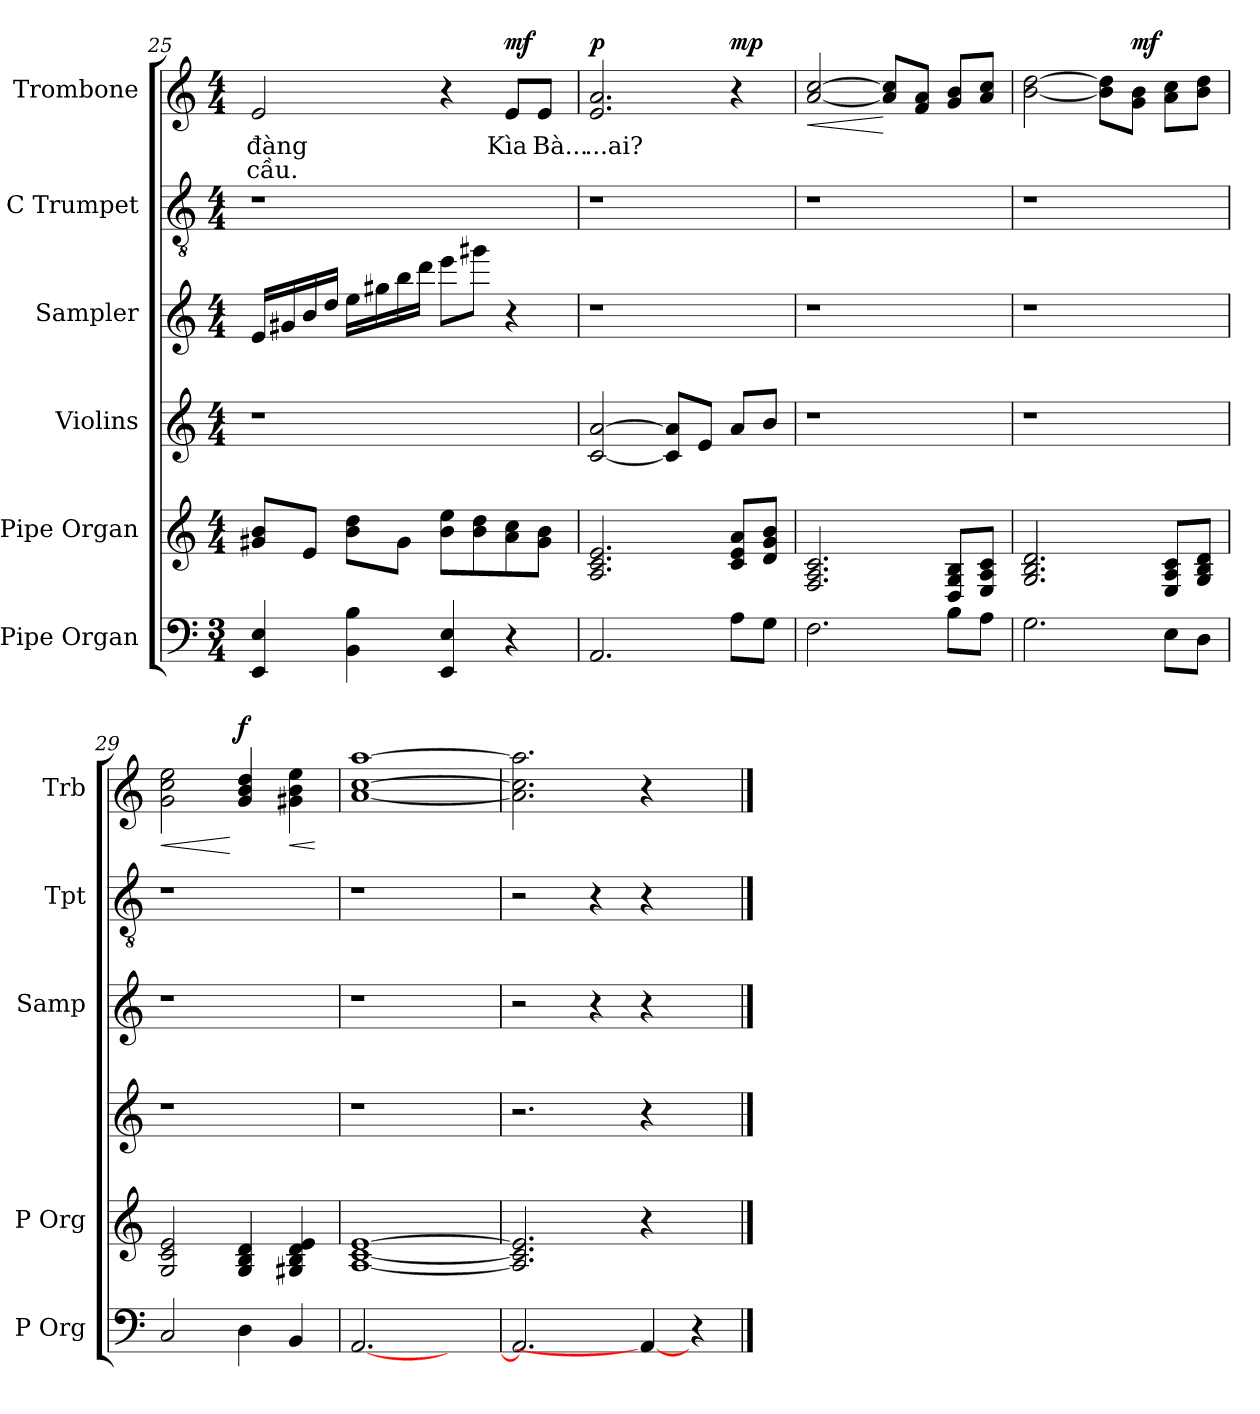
**kern	**kern	**kern	**kern	**kern	**kern	**text	**text	**dynam
*part6	*part5	*part4	*part3	*part2	*part1	*part1	*part1	*part1
*staff6	*staff5	*staff4	*staff3	*staff2	*staff1	*staff1	*staff1	*staff1
*I"Pipe Organ	*I"Pipe Organ	*I"Violins	*I"Sampler	*I"C Trumpet	*I"Trombone	*	*	*
*I'P Org	*I'P Org	*	*I'Samp	*I'Tpt	*I'Trb	*	*	*
*clefF4	*clefG2	*clefG2	*clefG2	*clefGv2	*clefG2	*	*	*
*k[]	*k[]	*k[]	*k[]	*k[]	*k[]	*	*	*
*M3/4	*M4/4	*M4/4	*M4/4	*M4/4	*M4/4	*	*	*
=25	=25	=25	=25	=25	=25	=25	=25	=25
4EE/ 4E/	8g#X/ 8b/L	1r	16e/LL	1r	2e/	đàng	cầu.	.
.	.	.	16g#X/	.	.	.	.	.
.	8e/J	.	16b/	.	.	.	.	.
.	.	.	16dd/JJ	.	.	.	.	.
4BB\ 4B\	8b\ 8dd\L	.	16ee\LL	.	.	.	.	.
.	.	.	16gg#X\	.	.	.	.	.
.	8g#\J	.	16bb\	.	.	.	.	.
.	.	.	16ddd\JJ	.	.	.	.	.
4EE/ 4E/	8b\ 8ee\L	.	8eee\L	.	4r	.	.	.
.	8b\ 8dd\	.	8ggg#X\J	.	.	.	.	.
!	!	!	!	!	!	!	!	!LO:DY:b
4r	8a\ 8cc\	.	4r	.	8e/L	Kìa	.	mf
.	8g#\ 8b\J	.	.	.	8e/J	Bà...	.	.
!!LO:LB:g=z
=26	=26	=26	=26	=26	=26	=26	=26	=26
!	!	!	!	!	!	!	!	!LO:DY:b
2.AA/	2.A/ 2.c/ 2.e/	[2c/ [2a/	1r	1r	2.e/ 2.a/	...ai?	.	p
.	.	8c/] 8a/]L	.	.	.	.	.	.
.	.	8e/J	.	.	.	.	.	.
!	!	!	!	!	!	!	!	!LO:DY:b
8A\L	8c/ 8e/ 8a/L	8a/L	.	.	4r	.	.	mp
8G\J	8d/ 8g/ 8b/J	8b/J	.	.	.	.	.	.
=27	=27	=27	=27	=27	=27	=27	=27	=27
!	!	!	!	!	!	!	!	!LO:HP:b
2.F\	2.F/ 2.A/ 2.c/	1r	1r	1r	[2a/ [2cc/	.	.	<
.	.	.	.	.	8a/] 8cc/]L	.	.	[
.	.	.	.	.	8f/ 8a/J	.	.	.
8B\L	8D/ 8G/ 8B/L	.	.	.	8g/ 8b/L	.	.	.
8A\J	8E/ 8A/ 8c/J	.	.	.	8a/ 8cc/J	.	.	.
=28	=28	=28	=28	=28	=28	=28	=28	=28
2.G\	2.G/ 2.B/ 2.d/	1r	1r	1r	[2b\ [2dd\	.	.	.
.	.	.	.	.	8b\] 8dd\]L	.	.	.
!	!	!	!	!	!	!	!	!LO:DY:b
.	.	.	.	.	8g\ 8b\J	.	.	mf
8E\L	8E/ 8A/ 8c/L	.	.	.	8a\ 8cc\L	.	.	.
8D\J	8G/ 8B/ 8d/J	.	.	.	8b\ 8dd\J	.	.	.
=29	=29	=29	=29	=29	=29	=29	=29	=29
!	!	!	!	!	!	!	!	!LO:HP:b
2C/	2G/ 2c/ 2e/	1r	1r	1r	2g\ 2cc\ 2ee\	.	.	<
!	!	!	!	!	!	!	!	!LO:DY:n=1:b
4D\	4G/ 4B/ 4d/	.	.	.	4g/ 4b/ 4dd/	.	.	[ f
!	!	!	!	!	!	!	!	!LO:HP:b
4BB/	4G#X/ 4B/ 4d/ 4e/	.	.	.	4g#X\ 4b\ 4ee\	.	.	<
.	.	.	.	.	.	.	.	[
=30	=30	=30	=30	=30	=30	=30	=30	=30
[2.AA	[1A [1c [1e	1r	1r	1r	[1a [1cc [1aa	.	.	.
4ryy	.	.	.	.	.	.	.	.
=31	=31	=31	=31	=31	=31	=31	=31	=31
2.AA/]	2.A/] 2.c/] 2.e/]	2.r	2r	2r	2.a\] 2.cc\] 2.aa\]	.	.	.
.	.	.	4r	4r	.	.	.	.
4AA_	4r	4r	4r	4r	4r	.	.	.
4r	4ryy	4ryy	4ryy	4ryy	4ryy	.	.	.
==	==	==	==	==	==	==	==	==
*-	*-	*-	*-	*-	*-	*-	*-	*-
